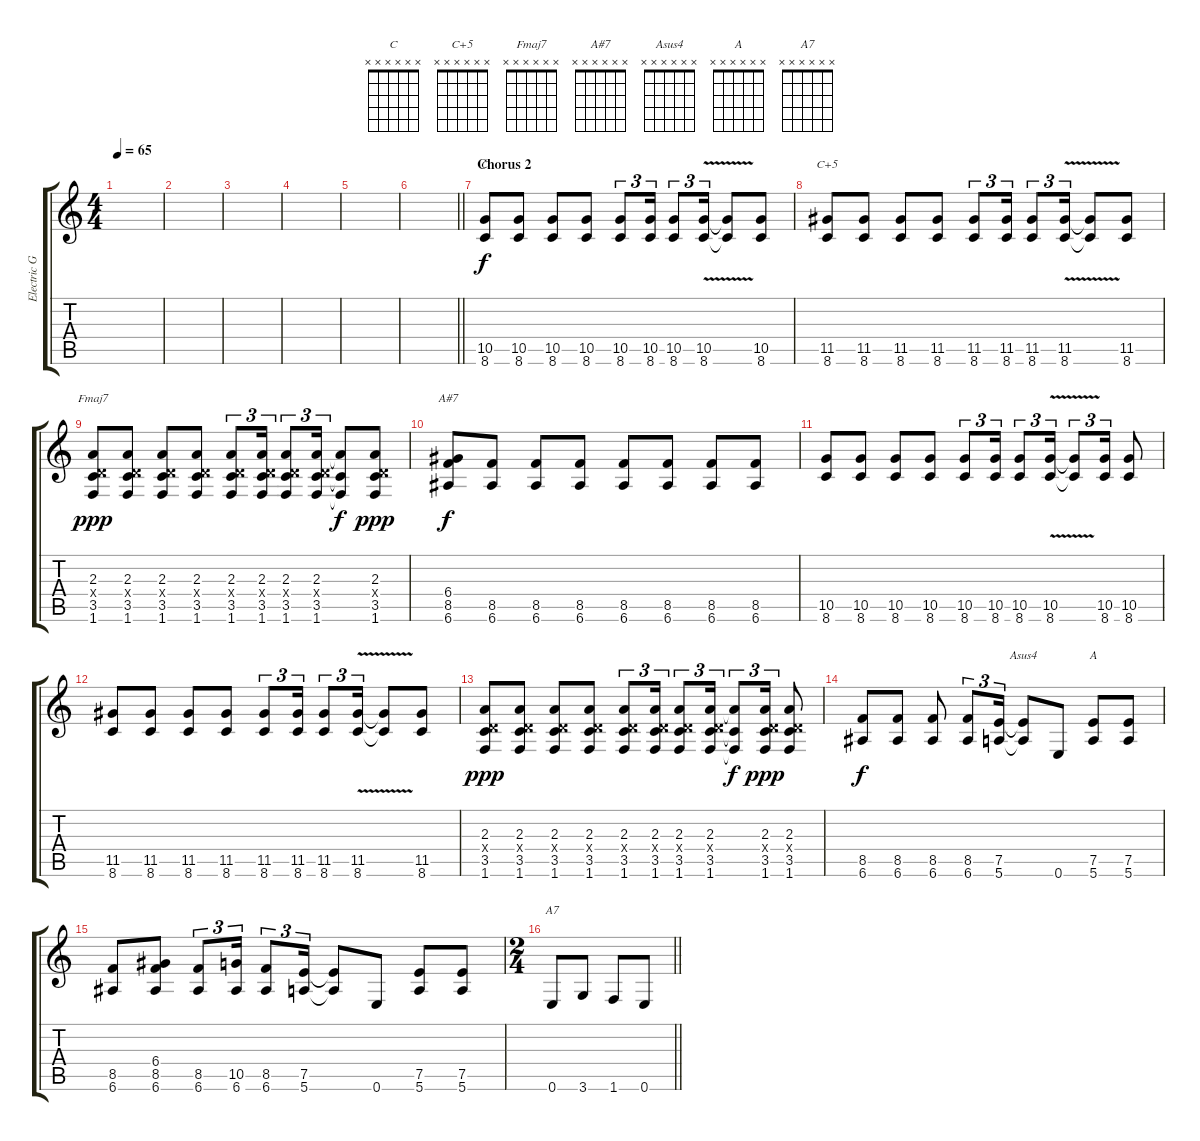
\track ("Electric Guitar" "Electric G") {instrument overdrivenguitar}
\staff {score tabs}
\tuning (E4 B3 G3 D3 A2 E2) {hide}
\chord ("C" x x x x x x)
\chord ("C+5" x x x x x x)
\chord ("Fmaj7" x x x x x x)
\chord ("A#7" x x x x x x)
\chord ("Asus4" x x x x x x)
\chord ("A" x x x x x x)
\chord ("A7" x x x x x x)
\ts (4 4)
\tempo 65
\clef g2
\ks c
|
|
|
|
|
\barLineRight lightlight
|
\section ("" "Chorus 2")
(10.5 8.6).8{ch "C"} (10.5 8.6).8 (10.5 8.6).8 (10.5 8.6).8 (10.5 8.6).8{tu (3 2)} (10.5 8.6).16{tu (3 2)} (10.5 8.6).8{tu (3 2)} (10.5{v} 8.6{v}).16{tu (3 2)} (10.5{t} 8.6{t}).8 (10.5 8.6).8 |
(11.5 8.6).8{ch "C+5"} (11.5 8.6).8 (11.5 8.6).8 (11.5 8.6).8 (11.5 8.6).8{tu (3 2)} (11.5 8.6).16{tu (3 2)} (11.5 8.6).8{tu (3 2)} (11.5{v} 8.6{v}).16{tu (3 2)} (11.5{t} 8.6{t}).8 (11.5 8.6).8 |
(2.3 0.4{x} 3.5 1.6).8{ch "Fmaj7" dy ppp} (2.3 0.4{x} 3.5 1.6).8 (2.3 0.4{x} 3.5 1.6).8 (2.3 0.4{x} 3.5 1.6).8 (2.3 0.4{x} 3.5 1.6).8{tu (3 2)} (2.3 0.4{x} 3.5 1.6).16{tu (3 2)} (2.3 0.4{x} 3.5 1.6).8{tu (3 2)} (2.3 0.4{x} 3.5 1.6).16{tu (3 2)} (2.3{t} 3.5{t} 1.6{t}).8{dy f} (2.3 0.4{x} 3.5 1.6).8{dy ppp} |
(6.4 8.5 6.6).8{ch "A#7" dy f} (8.5 6.6).8 (8.5 6.6).8 (8.5 6.6).8 (8.5 6.6).8 (8.5 6.6).8 (8.5 6.6).8 (8.5 6.6).8 |
(10.5 8.6).8 (10.5 8.6).8 (10.5 8.6).8 (10.5 8.6).8 (10.5 8.6).8{tu (3 2)} (10.5 8.6).16{tu (3 2)} (10.5 8.6).8{tu (3 2)} (10.5{v} 8.6{v}).16{tu (3 2)} (10.5{t} 8.6{t}).8{tu (3 2)} (10.5 8.6).16{tu (3 2)} (10.5 8.6).8 |
(11.5 8.6).8 (11.5 8.6).8 (11.5 8.6).8 (11.5 8.6).8 (11.5 8.6).8{tu (3 2)} (11.5 8.6).16{tu (3 2)} (11.5 8.6).8{tu (3 2)} (11.5{v} 8.6{v}).16{tu (3 2)} (11.5{t} 8.6{t}).8 (11.5 8.6).8 |
(2.3 0.4{x} 3.5 1.6).8{dy ppp} (2.3 0.4{x} 3.5 1.6).8 (2.3 0.4{x} 3.5 1.6).8 (2.3 0.4{x} 3.5 1.6).8 (2.3 0.4{x} 3.5 1.6).8{tu (3 2)} (2.3 0.4{x} 3.5 1.6).16{tu (3 2)} (2.3 0.4{x} 3.5 1.6).8{tu (3 2)} (2.3 0.4{x} 3.5 1.6).16{tu (3 2)} (2.3{t} 3.5{t} 1.6{t}).8{tu (3 2) dy f} (2.3 0.4{x} 3.5 1.6).16{tu (3 2) dy ppp} (2.3 0.4{x} 3.5 1.6).8 |
(8.5 6.6).8{dy f} (8.5 6.6).8 (8.5 6.6).8 (8.5 6.6).8{tu (3 2)} (7.5 5.6).16{tu (3 2)} (7.5{t} 5.6{t}).8{ch "Asus4"} 0.6.8 (7.5 5.6).8{ch "A"} (7.5 5.6).8 |
(8.5 6.6).8 (6.4 8.5 6.6).8 (8.5 6.6).8{tu (3 2)} (10.5 6.6).16{tu (3 2)} (8.5 6.6).8{tu (3 2)} (7.5 5.6).16{tu (3 2)} (7.5{t} 5.6{t}).8 0.6.8 (7.5 5.6).8 (7.5 5.6).8 |
\ts (2 4)
\barLineRight lightlight
0.6.8{ch "A7"} 3.6.8 1.6.8 0.6.8
